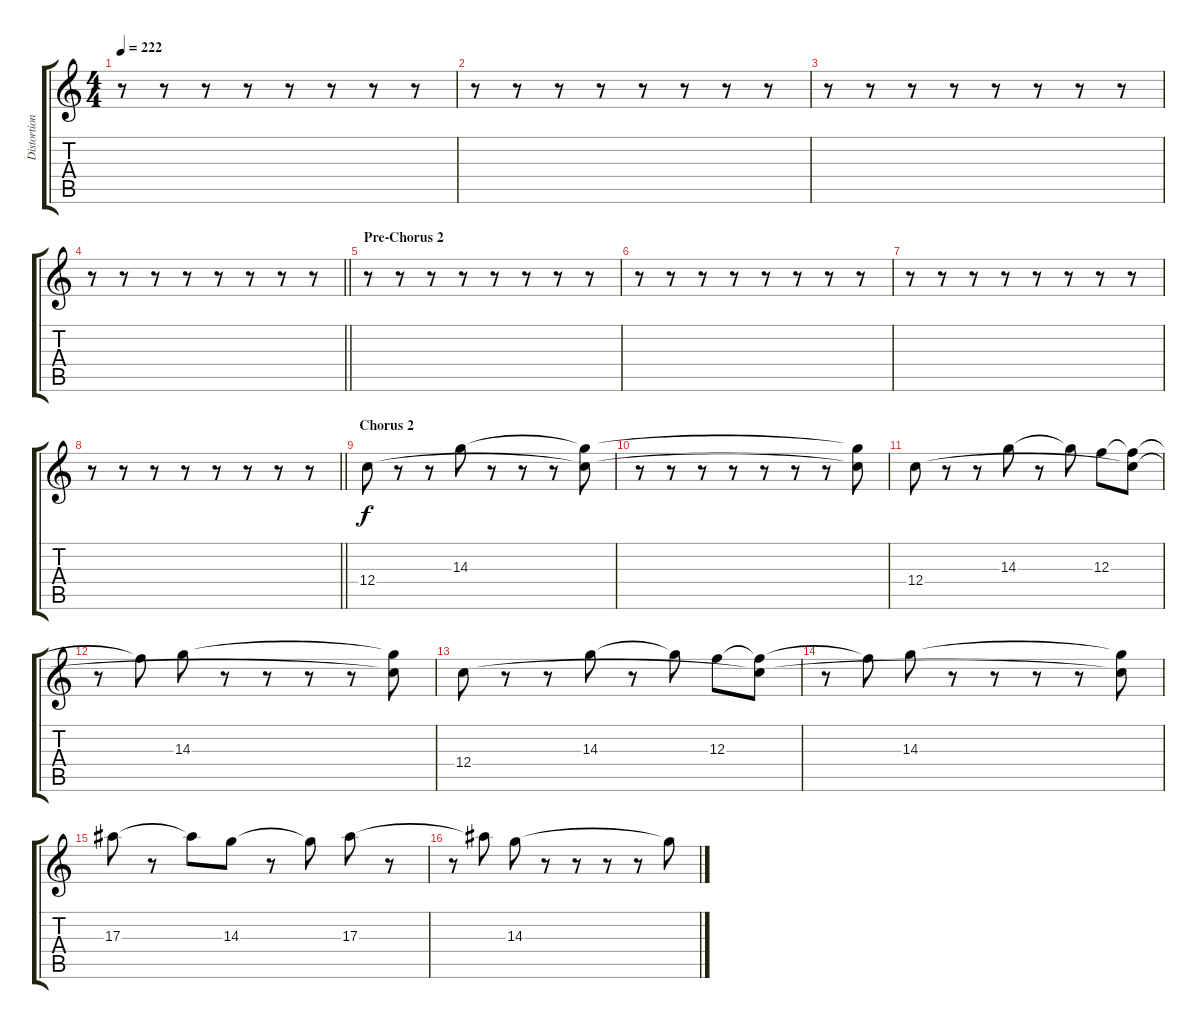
\track ("Distortion 2" "Distortion") {instrument distortionguitar}
\staff {score tabs}
\tuning (D4 A3 F3 C3 G2 C2) {hide}
\ts (4 4)
\tempo 222
\clef g2
\ks c
r.8{dy f} r.8 r.8 r.8 r.8 r.8 r.8 r.8 |
r.8 r.8 r.8 r.8 r.8 r.8 r.8 r.8 |
r.8 r.8 r.8 r.8 r.8 r.8 r.8 r.8 |
\barLineRight lightlight
r.8 r.8 r.8 r.8 r.8 r.8 r.8 r.8 |
\section ("" "Pre-Chorus 2")
r.8 r.8 r.8 r.8 r.8 r.8 r.8 r.8 |
r.8 r.8 r.8 r.8 r.8 r.8 r.8 r.8 |
r.8 r.8 r.8 r.8 r.8 r.8 r.8 r.8 |
\barLineRight lightlight
r.8 r.8 r.8 r.8 r.8 r.8 r.8 r.8 |
\section ("" "Chorus 2")
12.4.8 r.8 r.8 14.3.8 r.8 r.8 r.8 (14.3{t} 12.4{t}).8 |
r.8 r.8 r.8 r.8 r.8 r.8 r.8 (14.3{t} 12.4{t}).8 |
12.4.8 r.8 r.8 14.3.8 r.8 14.3{t}.8 12.3.8 (12.3{t} 12.4{t}).8 |
r.8 12.3{t}.8 14.3.8 r.8 r.8 r.8 r.8 (14.3{t} 12.4{t}).8 |
12.4.8 r.8 r.8 14.3.8 r.8 14.3{t}.8 12.3.8 (12.3{t} 12.4{t}).8 |
r.8 12.3{t}.8 14.3.8 r.8 r.8 r.8 r.8 (14.3{t} 12.4{t}).8 |
17.3.8 r.8 17.3{t}.8 14.3.8 r.8 14.3{t}.8 17.3.8 r.8 |
r.8 17.3{t}.8 14.3.8 r.8 r.8 r.8 r.8 14.3{t}.8
